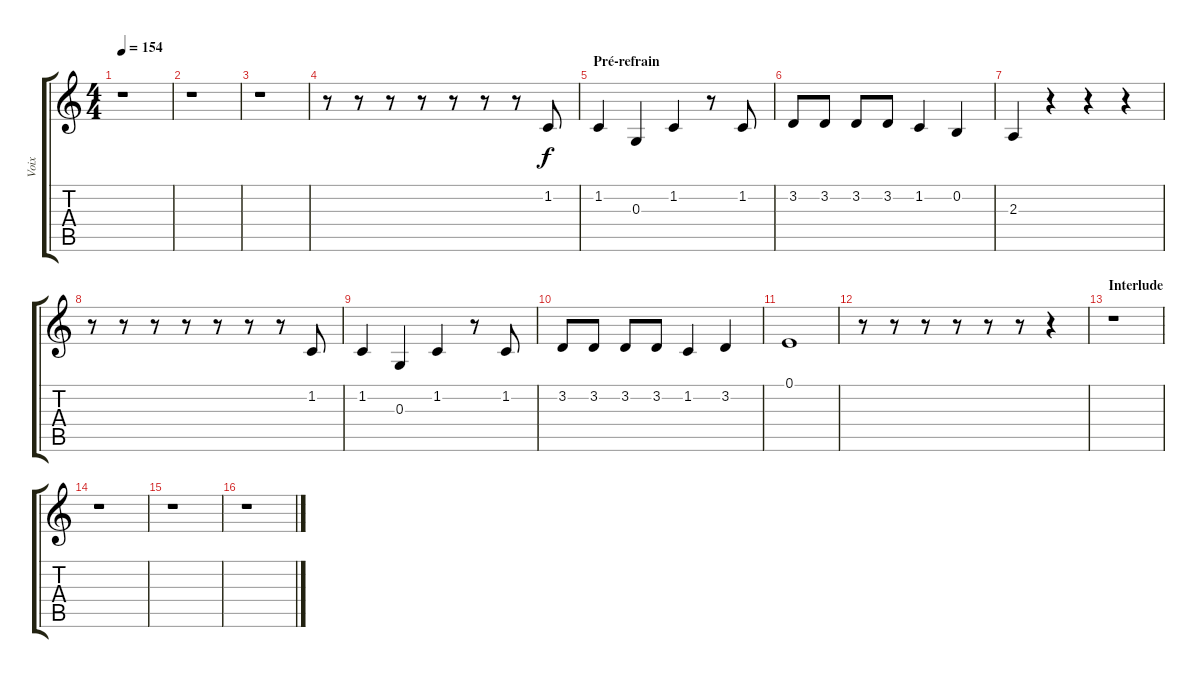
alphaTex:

\track ("Voix" "Voix") {instrument lead6voice}
\staff {score tabs}
\tuning (E4 B3 G3 D3 A2 E2) {hide}
\ts (4 4)
\tempo 154
\clef g2
\ks c
r.1{dy f} |
r.1 |
r.1 |
r.8 r.8 r.8 r.8 r.8 r.8 r.8 1.2.8 |
\section ("" "Pré-refrain")
1.2.4 0.3.4 1.2.4 r.8 1.2.8 |
3.2.8 3.2.8 3.2.8 3.2.8 1.2.4 0.2.4 |
2.3.4 r.4 r.4 r.4 |
r.8 r.8 r.8 r.8 r.8 r.8 r.8 1.2.8 |
1.2.4 0.3.4 1.2.4 r.8 1.2.8 |
3.2.8 3.2.8 3.2.8 3.2.8 1.2.4 3.2.4 |
0.1.1 |
r.8 r.8 r.8 r.8 r.8 r.8 r.4 |
\section ("" "Interlude")
r.1 |
r.1 |
r.1 |
r.1
